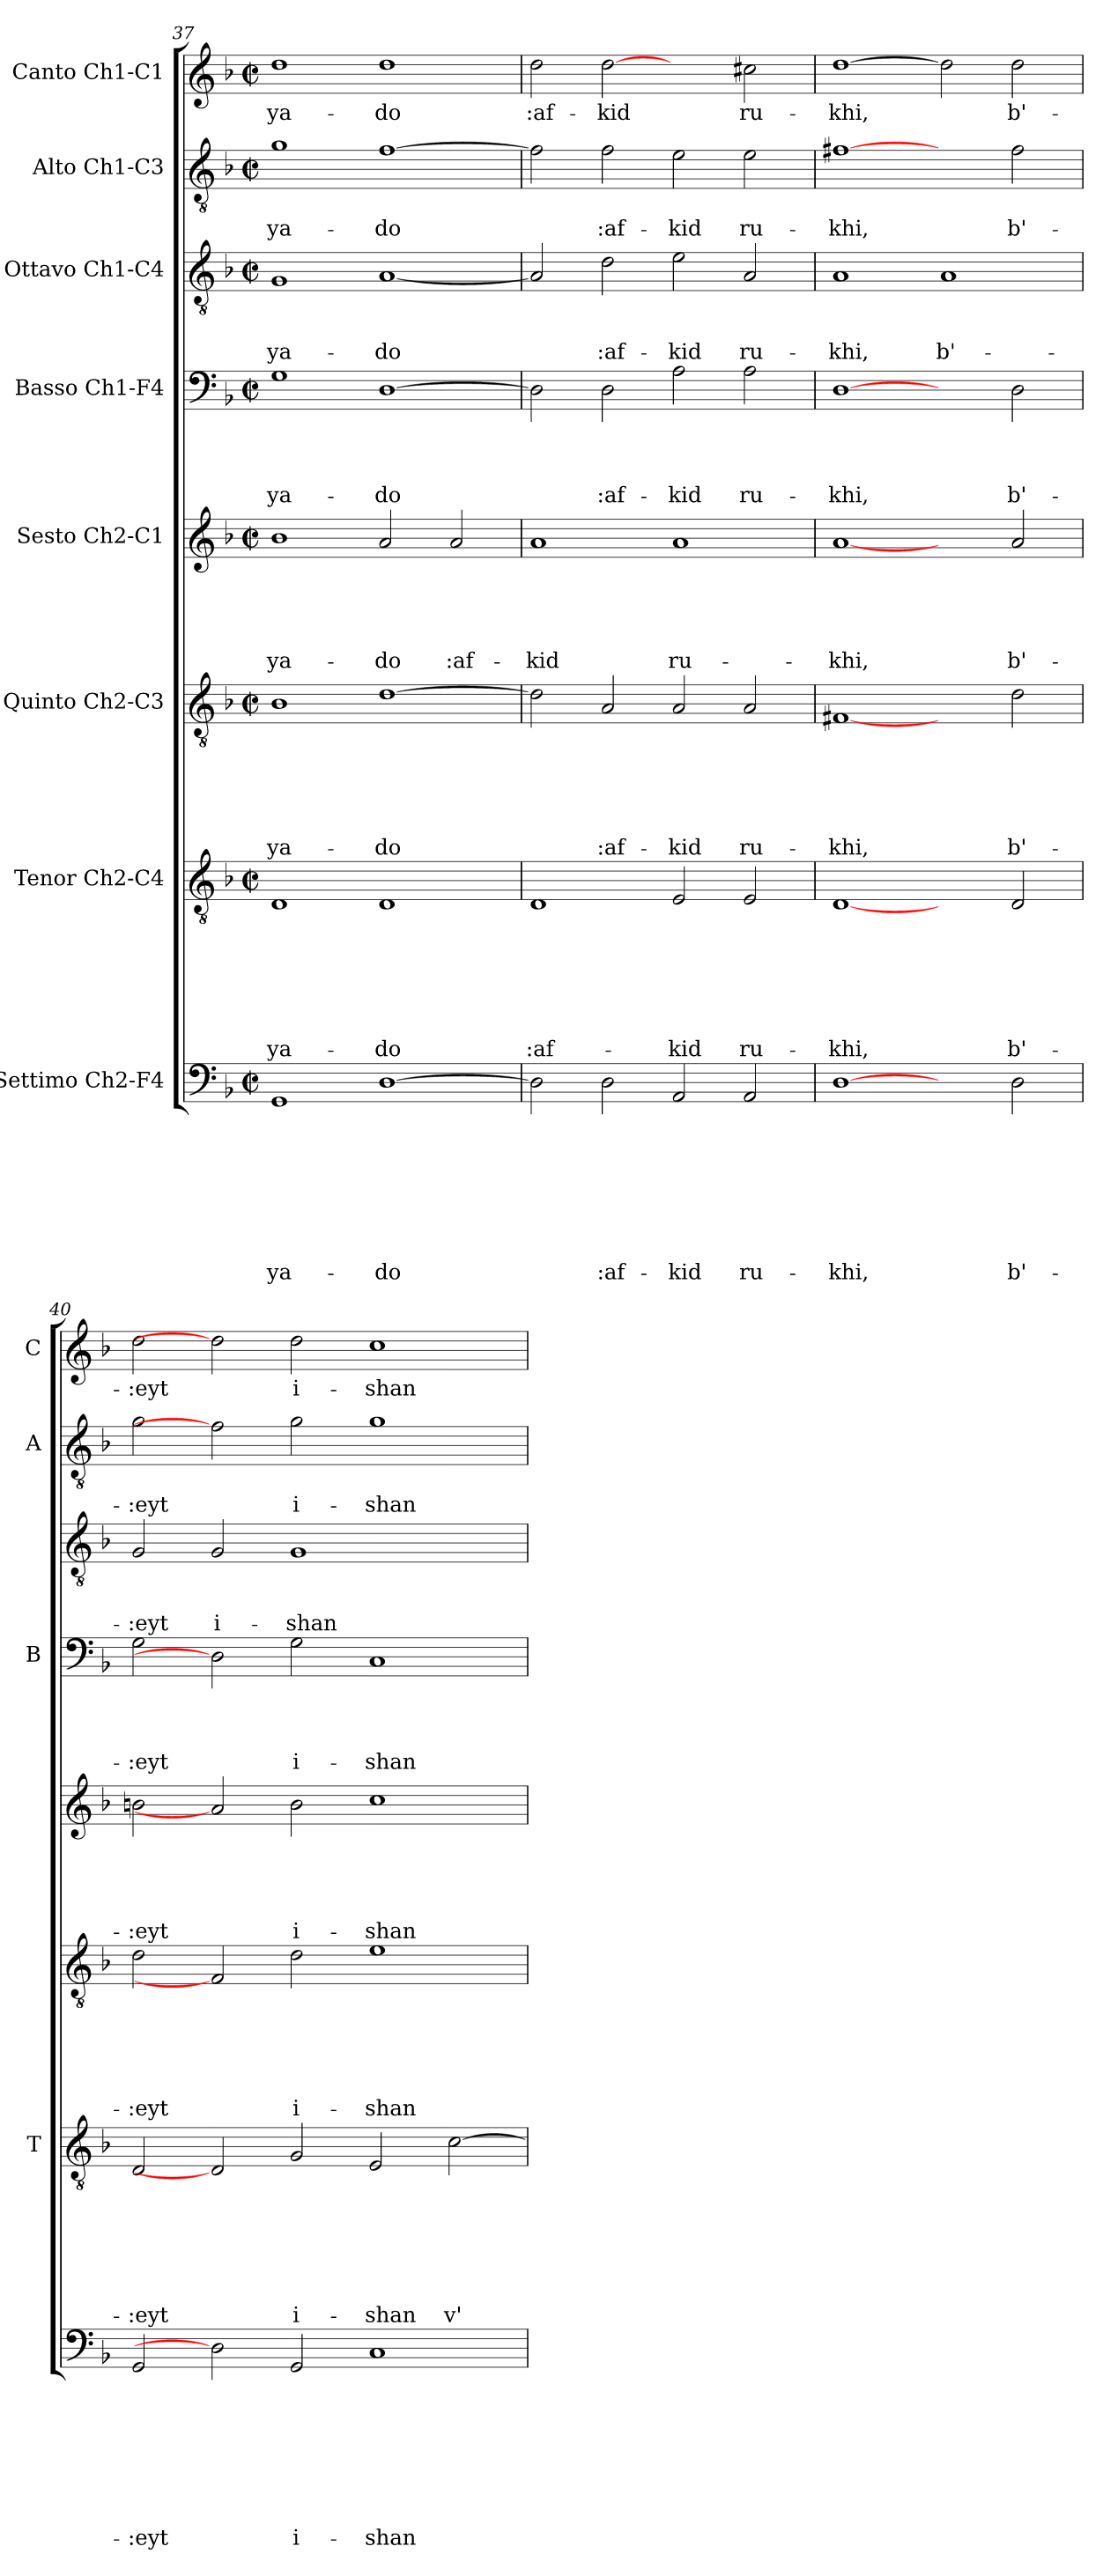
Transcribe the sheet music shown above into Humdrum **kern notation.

**kern	**text	**text	**text	**text	**text	**text	**text	**text	**kern	**text	**text	**text	**text	**text	**text	**text	**kern	**text	**text	**text	**text	**text	**text	**kern	**text	**text	**text	**text	**text	**kern	**text	**text	**text	**text	**kern	**text	**text	**text	**kern	**text	**text	**kern	**text
*part8	*part8	*part8	*part8	*part8	*part8	*part8	*part8	*part8	*part7	*part7	*part7	*part7	*part7	*part7	*part7	*part7	*part6	*part6	*part6	*part6	*part6	*part6	*part6	*part5	*part5	*part5	*part5	*part5	*part5	*part4	*part4	*part4	*part4	*part4	*part3	*part3	*part3	*part3	*part2	*part2	*part2	*part1	*part1
*staff8	*staff8	*staff8	*staff8	*staff8	*staff8	*staff8	*staff8	*staff8	*staff7	*staff7	*staff7	*staff7	*staff7	*staff7	*staff7	*staff7	*staff6	*staff6	*staff6	*staff6	*staff6	*staff6	*staff6	*staff5	*staff5	*staff5	*staff5	*staff5	*staff5	*staff4	*staff4	*staff4	*staff4	*staff4	*staff3	*staff3	*staff3	*staff3	*staff2	*staff2	*staff2	*staff1	*staff1
*I"Settimo Ch2-F4	*	*	*	*	*	*	*	*	*I"Tenor Ch2-C4	*	*	*	*	*	*	*	*I"Quinto Ch2-C3	*	*	*	*	*	*	*I"Sesto Ch2-C1	*	*	*	*	*	*I"Basso Ch1-F4	*	*	*	*	*I"Ottavo Ch1-C4	*	*	*	*I"Alto Ch1-C3	*	*	*I"Canto Ch1-C1	*
*	*	*	*	*	*	*	*	*	*I'T	*	*	*	*	*	*	*	*	*	*	*	*	*	*	*	*	*	*	*	*	*I'B	*	*	*	*	*	*	*	*	*I'A	*	*	*I'C	*
*clefF4	*	*	*	*	*	*	*	*	*clefGv2	*	*	*	*	*	*	*	*clefGv2	*	*	*	*	*	*	*clefG2	*	*	*	*	*	*clefF4	*	*	*	*	*clefGv2	*	*	*	*clefGv2	*	*	*clefG2	*
*k[b-]	*	*	*	*	*	*	*	*	*k[b-]	*	*	*	*	*	*	*	*k[b-]	*	*	*	*	*	*	*k[b-]	*	*	*	*	*	*k[b-]	*	*	*	*	*k[b-]	*	*	*	*k[b-]	*	*	*k[b-]	*
*F:	*	*	*	*	*	*	*	*	*F:	*	*	*	*	*	*	*	*F:	*	*	*	*	*	*	*F:	*	*	*	*	*	*F:	*	*	*	*	*F:	*	*	*	*F:	*	*	*F:	*
*M2/2	*	*	*	*	*	*	*	*	*M2/2	*	*	*	*	*	*	*	*M2/2	*	*	*	*	*	*	*M2/2	*	*	*	*	*	*M2/2	*	*	*	*	*M2/2	*	*	*	*M2/2	*	*	*M2/2	*
*met(c|)	*	*	*	*	*	*	*	*	*met(c|)	*	*	*	*	*	*	*	*met(c|)	*	*	*	*	*	*	*met(c|)	*	*	*	*	*	*met(c|)	*	*	*	*	*met(c|)	*	*	*	*met(c|)	*	*	*met(c|)	*
=37	=37	=37	=37	=37	=37	=37	=37	=37	=37	=37	=37	=37	=37	=37	=37	=37	=37	=37	=37	=37	=37	=37	=37	=37	=37	=37	=37	=37	=37	=37	=37	=37	=37	=37	=37	=37	=37	=37	=37	=37	=37	=37	=37
!	!	!	!	!	!	!	!	!LO:LY:b	!	!	!	!	!	!	!	!LO:LY:b	!	!	!	!	!	!	!LO:LY:b	!	!	!	!	!	!LO:LY:b	!	!	!	!	!LO:LY:b	!	!	!	!LO:LY:b	!	!	!LO:LY:b	!	!LO:LY:b
1GG	.	.	.	.	.	.	.	-ya-	1D	.	.	.	.	.	.	-ya-	1B-	.	.	.	.	.	-ya-	1b-	.	.	.	.	-ya-	1G	.	.	.	-ya-	1G	.	.	-ya-	1g	.	-ya-	1dd	-ya-
!	!	!	!	!	!	!	!	!LO:LY:b	!	!	!	!	!	!	!	!LO:LY:b	!	!	!	!	!	!	!LO:LY:b	!	!	!	!	!	!LO:LY:b	!	!	!	!	!LO:LY:b	!	!	!	!LO:LY:b	!	!	!LO:LY:b	!	!LO:LY:b
[1D	.	.	.	.	.	.	.	-do	1D	.	.	.	.	.	.	-do	[1d	.	.	.	.	.	-do	2a/	.	.	.	.	-do	[1D	.	.	.	-do	[1A	.	.	-do	[1f	.	-do	1dd	-do
!	!	!	!	!	!	!	!	!	!	!	!	!	!	!	!	!	!	!	!	!	!	!	!	!	!	!	!	!	!LO:LY:b	!	!	!	!	!	!	!	!	!	!	!	!	!	!
.	.	.	.	.	.	.	.	.	.	.	.	.	.	.	.	.	.	.	.	.	.	.	.	2a/	.	.	.	.	:af-	.	.	.	.	.	.	.	.	.	.	.	.	.	.
=38	=38	=38	=38	=38	=38	=38	=38	=38	=38	=38	=38	=38	=38	=38	=38	=38	=38	=38	=38	=38	=38	=38	=38	=38	=38	=38	=38	=38	=38	=38	=38	=38	=38	=38	=38	=38	=38	=38	=38	=38	=38	=38	=38
!	!	!	!	!	!	!	!	!	!	!	!	!	!	!	!	!LO:LY:b	!	!	!	!	!	!	!	!	!	!	!	!	!LO:LY:b	!	!	!	!	!	!	!	!	!	!	!	!	!	!LO:LY:b
2D\]	.	.	.	.	.	.	.	.	1D	.	.	.	.	.	.	:af-	2d\]	.	.	.	.	.	.	1a	.	.	.	.	-kid	2D\]	.	.	.	.	2A/]	.	.	.	2f\]	.	.	2dd\	:af-
!	!	!	!	!	!	!	!	!LO:LY:b	!	!	!	!	!	!	!	!	!	!	!	!	!	!	!LO:LY:b	!	!	!	!	!	!	!	!	!	!	!LO:LY:b	!	!	!	!LO:LY:b	!	!	!LO:LY:b	!	!LO:LY:b
2D\	.	.	.	.	.	.	.	:af-	.	.	.	.	.	.	.	.	2A/	.	.	.	.	.	:af-	.	.	.	.	.	.	2D\	.	.	.	:af-	2d\	.	.	:af-	2f\	.	:af-	[2dd	-kid
!	!	!	!	!	!	!	!	!LO:LY:b	!	!	!	!	!	!	!	!LO:LY:b	!	!	!	!	!	!	!LO:LY:b	!	!	!	!	!	!LO:LY:b	!	!	!	!	!LO:LY:b	!	!	!	!LO:LY:b	!	!	!LO:LY:b	!	!
2AA/	.	.	.	.	.	.	.	-kid	2E/	.	.	.	.	.	.	-kid	2A/	.	.	.	.	.	-kid	1a	.	.	.	.	ru-	2A\	.	.	.	-kid	2e\	.	.	-kid	2e\	.	-kid	2ryy	.
!	!	!	!	!	!	!	!	!LO:LY:b	!	!	!	!	!	!	!	!LO:LY:b	!	!	!	!	!	!	!LO:LY:b	!	!	!	!	!	!	!	!	!	!	!LO:LY:b	!	!	!	!LO:LY:b	!	!	!LO:LY:b	!	!LO:LY:b
2AA/	.	.	.	.	.	.	.	ru-	2E/	.	.	.	.	.	.	ru-	2A/	.	.	.	.	.	ru-	.	.	.	.	.	.	2A\	.	.	.	ru-	2A/	.	.	ru-	2e\	.	ru-	2cc#X\	ru-
=39	=39	=39	=39	=39	=39	=39	=39	=39	=39	=39	=39	=39	=39	=39	=39	=39	=39	=39	=39	=39	=39	=39	=39	=39	=39	=39	=39	=39	=39	=39	=39	=39	=39	=39	=39	=39	=39	=39	=39	=39	=39	=39	=39
!	!	!	!	!	!	!	!	!LO:LY:b	!	!	!	!	!	!	!	!LO:LY:b	!	!	!	!	!	!	!LO:LY:b	!	!	!	!	!	!LO:LY:b	!	!	!	!	!LO:LY:b	!	!	!	!LO:LY:b	!	!	!LO:LY:b	!	!LO:LY:b
[1D	.	.	.	.	.	.	.	-khi,	[1D	.	.	.	.	.	.	-khi,	[1F#X	.	.	.	.	.	-khi,	[1a	.	.	.	.	-khi,	[1D	.	.	.	-khi,	1A	.	.	-khi,	[1f#X	.	-khi,	[1dd	-khi,
!	!	!	!	!	!	!	!	!	!	!	!	!	!	!	!	!	!	!	!	!	!	!	!	!	!	!	!	!	!	!	!	!	!	!	!	!	!	!LO:LY:b	!	!	!	!	!
2ryy	.	.	.	.	.	.	.	.	2ryy	.	.	.	.	.	.	.	2ryy	.	.	.	.	.	.	2ryy	.	.	.	.	.	2ryy	.	.	.	.	1A	.	.	b'-	2ryy	.	.	2dd]	.
!	!	!	!	!	!	!	!	!LO:LY:b	!	!	!	!	!	!	!	!LO:LY:b	!	!	!	!	!	!	!LO:LY:b	!	!	!	!	!	!LO:LY:b	!	!	!	!	!LO:LY:b	!	!	!	!	!	!	!LO:LY:b	!	!LO:LY:b
2D\	.	.	.	.	.	.	.	b'-	2D/	.	.	.	.	.	.	b'-	2d\	.	.	.	.	.	b'-	2a/	.	.	.	.	b'-	2D\	.	.	.	b'-	.	.	.	.	2f#\	.	b'-	2dd\	b'-
=40	=40	=40	=40	=40	=40	=40	=40	=40	=40	=40	=40	=40	=40	=40	=40	=40	=40	=40	=40	=40	=40	=40	=40	=40	=40	=40	=40	=40	=40	=40	=40	=40	=40	=40	=40	=40	=40	=40	=40	=40	=40	=40	=40
!	!	!	!	!	!	!	!	!LO:LY:b	!	!	!	!	!	!	!	!LO:LY:b	!	!	!	!	!	!	!LO:LY:b	!	!	!	!	!	!LO:LY:b	!	!	!	!	!LO:LY:b	!	!	!	!LO:LY:b	!	!	!LO:LY:b	!	!LO:LY:b
2GG/	.	.	.	.	.	.	.	-:eyt	2D/	.	.	.	.	.	.	-:eyt	2d\	.	.	.	.	.	-:eyt	2bn\	.	.	.	.	-:eyt	2G\	.	.	.	-:eyt	2G/	.	.	-:eyt	2g\	.	-:eyt	2dd\	-:eyt
!	!	!	!	!	!	!	!	!	!	!	!	!	!	!	!	!	!	!	!	!	!	!	!	!	!	!	!	!	!	!	!	!	!	!	!	!	!	!LO:LY:b	!	!	!	!	!
2D]	.	.	.	.	.	.	.	.	2D]	.	.	.	.	.	.	.	2F#]	.	.	.	.	.	.	2a]	.	.	.	.	.	2D]	.	.	.	.	2G/	.	.	i-	2f#]	.	.	2dd]	.
!	!	!	!	!	!	!	!	!LO:LY:b	!	!	!	!	!	!	!	!LO:LY:b	!	!	!	!	!	!	!LO:LY:b	!	!	!	!	!	!LO:LY:b	!	!	!	!	!LO:LY:b	!	!	!	!LO:LY:b	!	!	!LO:LY:b	!	!LO:LY:b
2GG/	.	.	.	.	.	.	.	i-	2G/	.	.	.	.	.	.	i-	2d\	.	.	.	.	.	i-	2b\	.	.	.	.	i-	2G\	.	.	.	i-	1G	.	.	-shan	2g\	.	i-	2dd\	i-
!	!	!	!	!	!	!	!	!LO:LY:b	!	!	!	!	!	!	!	!LO:LY:b	!	!	!	!	!	!	!LO:LY:b	!	!	!	!	!	!LO:LY:b	!	!	!	!	!LO:LY:b	!	!	!	!	!	!	!LO:LY:b	!	!LO:LY:b
1C	.	.	.	.	.	.	.	-shan	2E/	.	.	.	.	.	.	-shan	1e	.	.	.	.	.	-shan	1cc	.	.	.	.	-shan	1C	.	.	.	-shan	.	.	.	.	1g	.	-shan	1cc	-shan
!	!	!	!	!	!	!	!	!	!	!	!	!	!	!	!	!LO:LY:b	!	!	!	!	!	!	!	!	!	!	!	!	!	!	!	!	!	!	!	!	!	!	!	!	!	!	!
.	.	.	.	.	.	.	.	.	[2c\	.	.	.	.	.	.	v'-	.	.	.	.	.	.	.	.	.	.	.	.	.	.	.	.	.	.	2ryy	.	.	.	.	.	.	.	.
=	=	=	=	=	=	=	=	=	=	=	=	=	=	=	=	=	=	=	=	=	=	=	=	=	=	=	=	=	=	=	=	=	=	=	=	=	=	=	=	=	=	=	=
*-	*-	*-	*-	*-	*-	*-	*-	*-	*-	*-	*-	*-	*-	*-	*-	*-	*-	*-	*-	*-	*-	*-	*-	*-	*-	*-	*-	*-	*-	*-	*-	*-	*-	*-	*-	*-	*-	*-	*-	*-	*-	*-	*-
